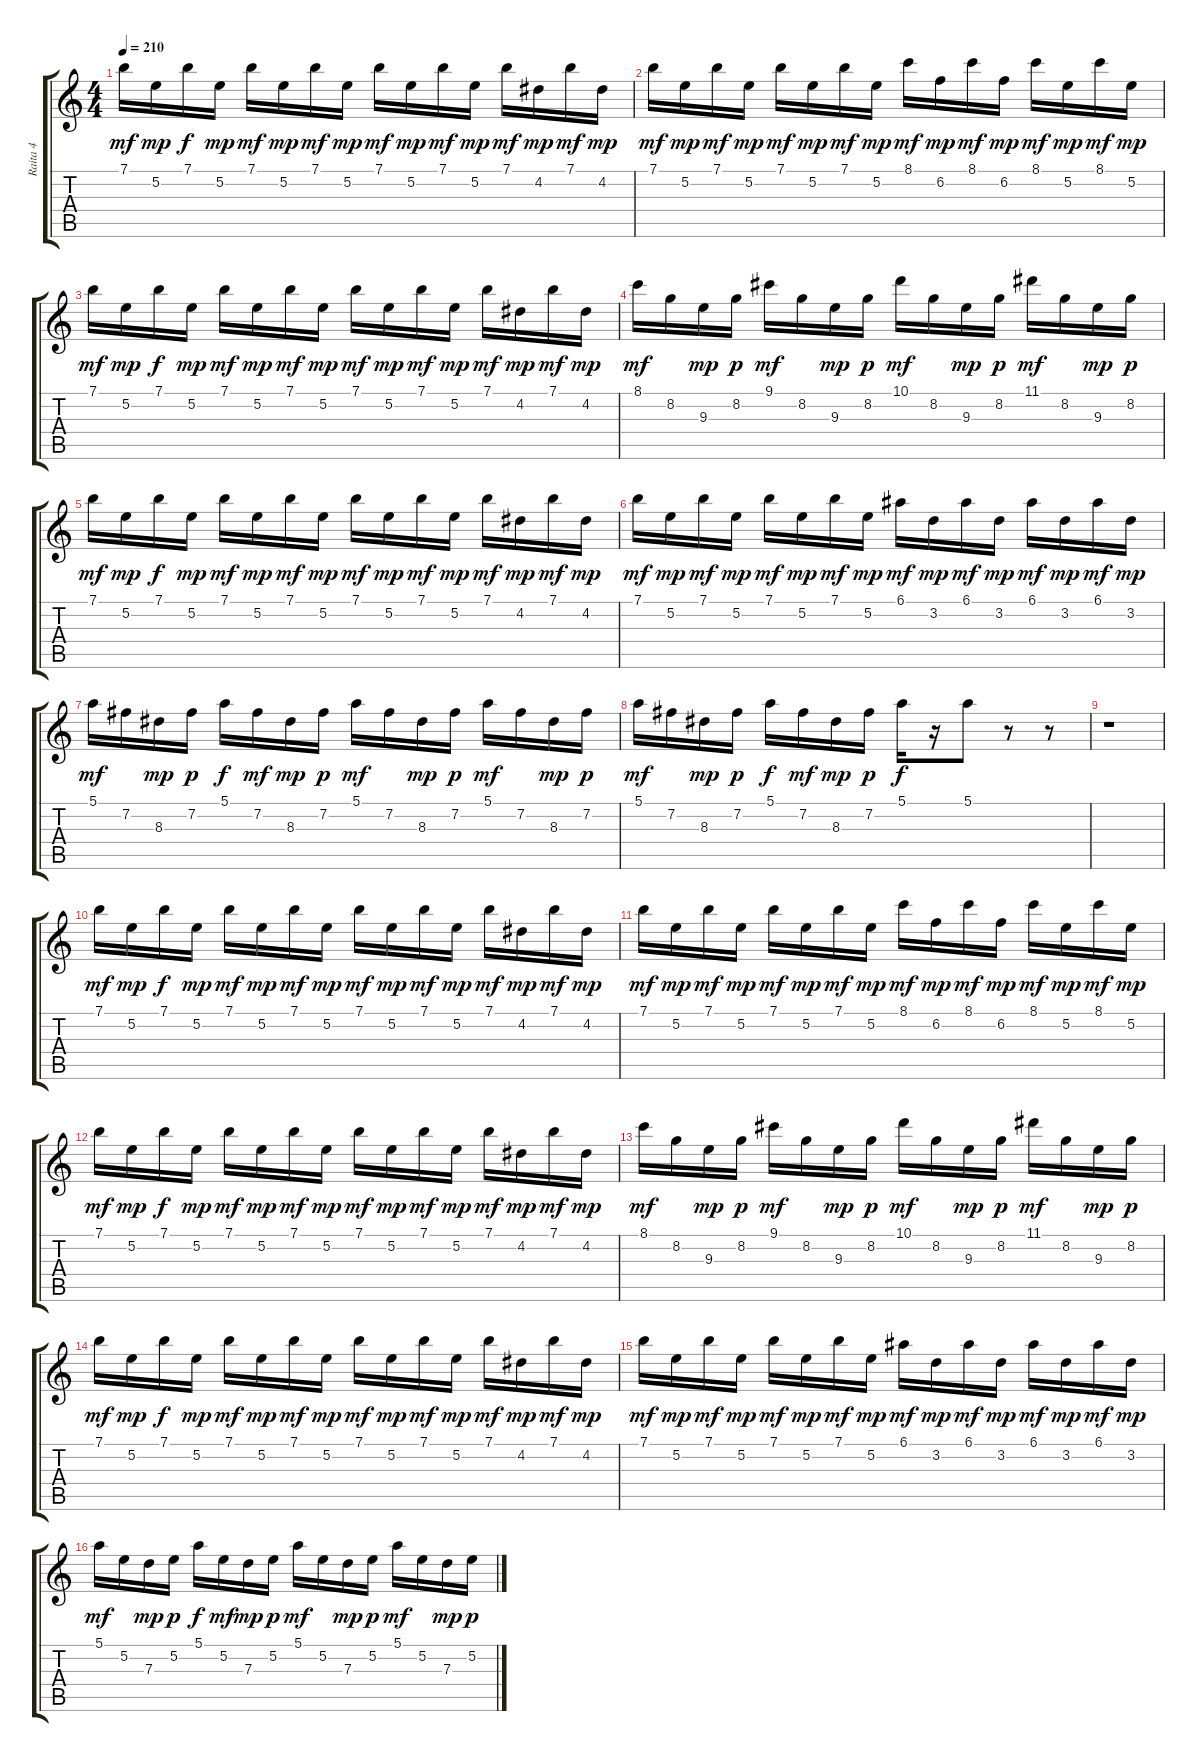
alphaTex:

\track ("Raita 4" "Raita 4") {instrument distortionguitar}
\staff {score tabs}
\tuning (E4 B3 G3 D3 A2 E2) {hide}
\ts (4 4)
\tempo 210
\clef g2
\ks c
7.1.16{dy mf} 5.2.16{dy mp} 7.1.16{dy f} 5.2.16{dy mp} 7.1.16{dy mf} 5.2.16{dy mp} 7.1.16{dy mf} 5.2.16{dy mp} 7.1.16{dy mf} 5.2.16{dy mp} 7.1.16{dy mf} 5.2.16{dy mp} 7.1.16{dy mf} 4.2.16{dy mp} 7.1.16{dy mf} 4.2.16{dy mp} |
7.1.16{dy mf} 5.2.16{dy mp} 7.1.16{dy mf} 5.2.16{dy mp} 7.1.16{dy mf} 5.2.16{dy mp} 7.1.16{dy mf} 5.2.16{dy mp} 8.1.16{dy mf} 6.2.16{dy mp} 8.1.16{dy mf} 6.2.16{dy mp} 8.1.16{dy mf} 5.2.16{dy mp} 8.1.16{dy mf} 5.2.16{dy mp} |
7.1.16{dy mf} 5.2.16{dy mp} 7.1.16{dy f} 5.2.16{dy mp} 7.1.16{dy mf} 5.2.16{dy mp} 7.1.16{dy mf} 5.2.16{dy mp} 7.1.16{dy mf} 5.2.16{dy mp} 7.1.16{dy mf} 5.2.16{dy mp} 7.1.16{dy mf} 4.2.16{dy mp} 7.1.16{dy mf} 4.2.16{dy mp} |
8.1.16{dy mf} 8.2.16 9.3.16{dy mp} 8.2.16{dy p} 9.1.16{dy mf} 8.2.16 9.3.16{dy mp} 8.2.16{dy p} 10.1.16{dy mf} 8.2.16 9.3.16{dy mp} 8.2.16{dy p} 11.1.16{dy mf} 8.2.16 9.3.16{dy mp} 8.2.16{dy p} |
7.1.16{dy mf} 5.2.16{dy mp} 7.1.16{dy f} 5.2.16{dy mp} 7.1.16{dy mf} 5.2.16{dy mp} 7.1.16{dy mf} 5.2.16{dy mp} 7.1.16{dy mf} 5.2.16{dy mp} 7.1.16{dy mf} 5.2.16{dy mp} 7.1.16{dy mf} 4.2.16{dy mp} 7.1.16{dy mf} 4.2.16{dy mp} |
7.1.16{dy mf} 5.2.16{dy mp} 7.1.16{dy mf} 5.2.16{dy mp} 7.1.16{dy mf} 5.2.16{dy mp} 7.1.16{dy mf} 5.2.16{dy mp} 6.1.16{dy mf} 3.2.16{dy mp} 6.1.16{dy mf} 3.2.16{dy mp} 6.1.16{dy mf} 3.2.16{dy mp} 6.1.16{dy mf} 3.2.16{dy mp} |
5.1.16{dy mf} 7.2.16 8.3.16{dy mp} 7.2.16{dy p} 5.1.16{dy f} 7.2.16{dy mf} 8.3.16{dy mp} 7.2.16{dy p} 5.1.16{dy mf} 7.2.16 8.3.16{dy mp} 7.2.16{dy p} 5.1.16{dy mf} 7.2.16 8.3.16{dy mp} 7.2.16{dy p} |
5.1.16{dy mf} 7.2.16 8.3.16{dy mp} 7.2.16{dy p} 5.1.16{dy f} 7.2.16{dy mf} 8.3.16{dy mp} 7.2.16{dy p} 5.1.16{dy f} r.16 5.1.8 r.8 r.8 |
r.1 |
7.1.16{dy mf} 5.2.16{dy mp} 7.1.16{dy f} 5.2.16{dy mp} 7.1.16{dy mf} 5.2.16{dy mp} 7.1.16{dy mf} 5.2.16{dy mp} 7.1.16{dy mf} 5.2.16{dy mp} 7.1.16{dy mf} 5.2.16{dy mp} 7.1.16{dy mf} 4.2.16{dy mp} 7.1.16{dy mf} 4.2.16{dy mp} |
7.1.16{dy mf} 5.2.16{dy mp} 7.1.16{dy mf} 5.2.16{dy mp} 7.1.16{dy mf} 5.2.16{dy mp} 7.1.16{dy mf} 5.2.16{dy mp} 8.1.16{dy mf} 6.2.16{dy mp} 8.1.16{dy mf} 6.2.16{dy mp} 8.1.16{dy mf} 5.2.16{dy mp} 8.1.16{dy mf} 5.2.16{dy mp} |
7.1.16{dy mf} 5.2.16{dy mp} 7.1.16{dy f} 5.2.16{dy mp} 7.1.16{dy mf} 5.2.16{dy mp} 7.1.16{dy mf} 5.2.16{dy mp} 7.1.16{dy mf} 5.2.16{dy mp} 7.1.16{dy mf} 5.2.16{dy mp} 7.1.16{dy mf} 4.2.16{dy mp} 7.1.16{dy mf} 4.2.16{dy mp} |
8.1.16{dy mf} 8.2.16 9.3.16{dy mp} 8.2.16{dy p} 9.1.16{dy mf} 8.2.16 9.3.16{dy mp} 8.2.16{dy p} 10.1.16{dy mf} 8.2.16 9.3.16{dy mp} 8.2.16{dy p} 11.1.16{dy mf} 8.2.16 9.3.16{dy mp} 8.2.16{dy p} |
7.1.16{dy mf} 5.2.16{dy mp} 7.1.16{dy f} 5.2.16{dy mp} 7.1.16{dy mf} 5.2.16{dy mp} 7.1.16{dy mf} 5.2.16{dy mp} 7.1.16{dy mf} 5.2.16{dy mp} 7.1.16{dy mf} 5.2.16{dy mp} 7.1.16{dy mf} 4.2.16{dy mp} 7.1.16{dy mf} 4.2.16{dy mp} |
7.1.16{dy mf} 5.2.16{dy mp} 7.1.16{dy mf} 5.2.16{dy mp} 7.1.16{dy mf} 5.2.16{dy mp} 7.1.16{dy mf} 5.2.16{dy mp} 6.1.16{dy mf} 3.2.16{dy mp} 6.1.16{dy mf} 3.2.16{dy mp} 6.1.16{dy mf} 3.2.16{dy mp} 6.1.16{dy mf} 3.2.16{dy mp} |
5.1.16{dy mf} 5.2.16 7.3.16{dy mp} 5.2.16{dy p} 5.1.16{dy f} 5.2.16{dy mf} 7.3.16{dy mp} 5.2.16{dy p} 5.1.16{dy mf} 5.2.16 7.3.16{dy mp} 5.2.16{dy p} 5.1.16{dy mf} 5.2.16 7.3.16{dy mp} 5.2.16{dy p}
